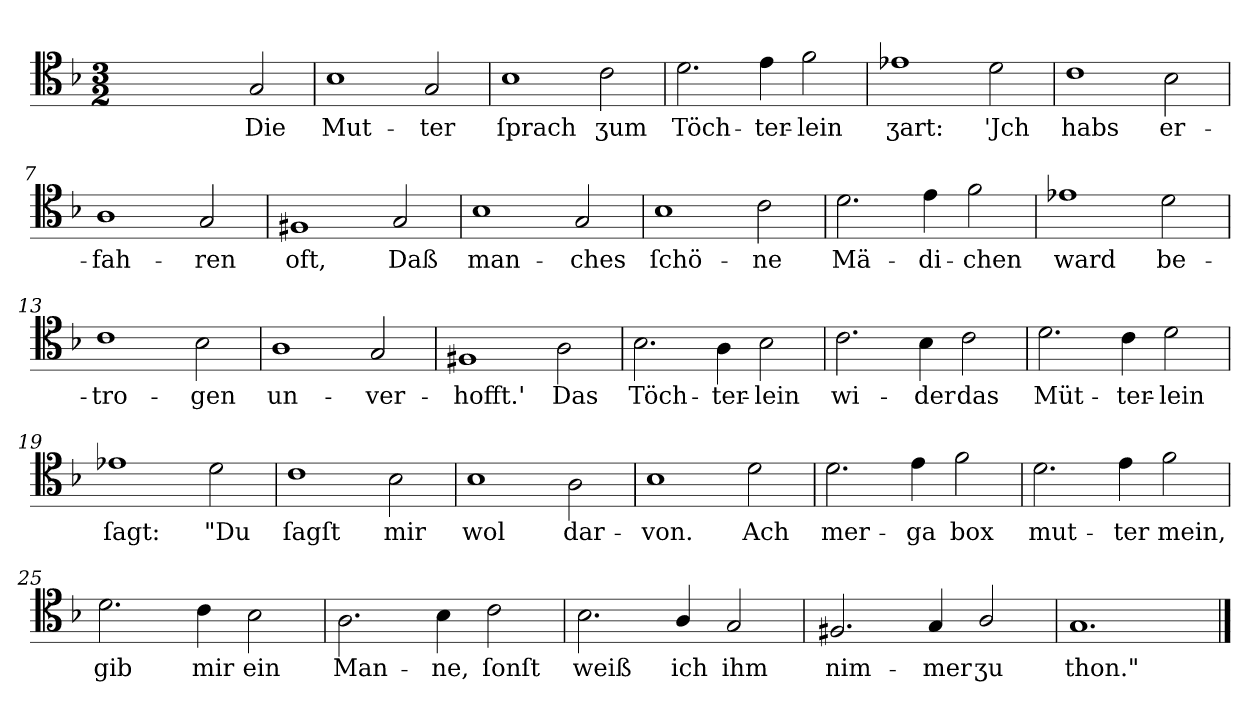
**kern	**text
*part1	*part1
*staff1	*staff1
*clefC4	*
*k[b-]	*
*M3/2	*
=1	=1
2ryy	.
2ryy	.
2G	Die
=2	=2
1B-	Mut-
2G	-ter
=3	=3
1B-	ſprach
2c	ʒum
=4	=4
2.d	Töch-
4e	-ter-
2f	-lein
=5	=5
1e-X	ʒart:
2d	'Jch
=6	=6
1c	habs
2B-	er-
=7	=7
1A	-fah-
2G	-ren
=8	=8
1F#X	oft,
2G	Daß
=9	=9
1B-	man-
2G	-ches
=10	=10
1B-	ſchö-
2c	-ne
=11	=11
2.d	Mä-
4e	-di-
2f	-chen
=12	=12
1e-X	ward
2d	be-
=13	=13
1c	-tro-
2B-	-gen
=14	=14
1A	un-
2G	-ver-
=15	=15
1F#X	-hofft.'
2A	Das
=16	=16
2.B-	Töch-
4A	-ter-
2B-	-lein
=17	=17
2.c	wi-
4B-	-der
2c	das
=18	=18
2.d	Müt-
4c	-ter-
2d	-lein
=19	=19
1e-X	ſagt:
2d	"Du
=20	=20
1c	ſagſt
2B-	mir
=21	=21
1B-	wol
2A	dar-
=22	=22
1B-	-von.
2d	Ach
=23	=23
2.d	mer-
4e	-ga
2f	box
=24	=24
2.d	mut-
4e	-ter
2f	mein,
=25	=25
2.d	gib
4c	mir
2B-	ein
=26	=26
2.A	Man-
4B-	-ne,
2c	ſonſt
=27	=27
2.B-	weiß
4A/	ich
2G	ihm
=28	=28
2.F#X	nim-
4G	-mer
2A/	ʒu
=29	=29
1.G	thon."
==	==
*-	*-
